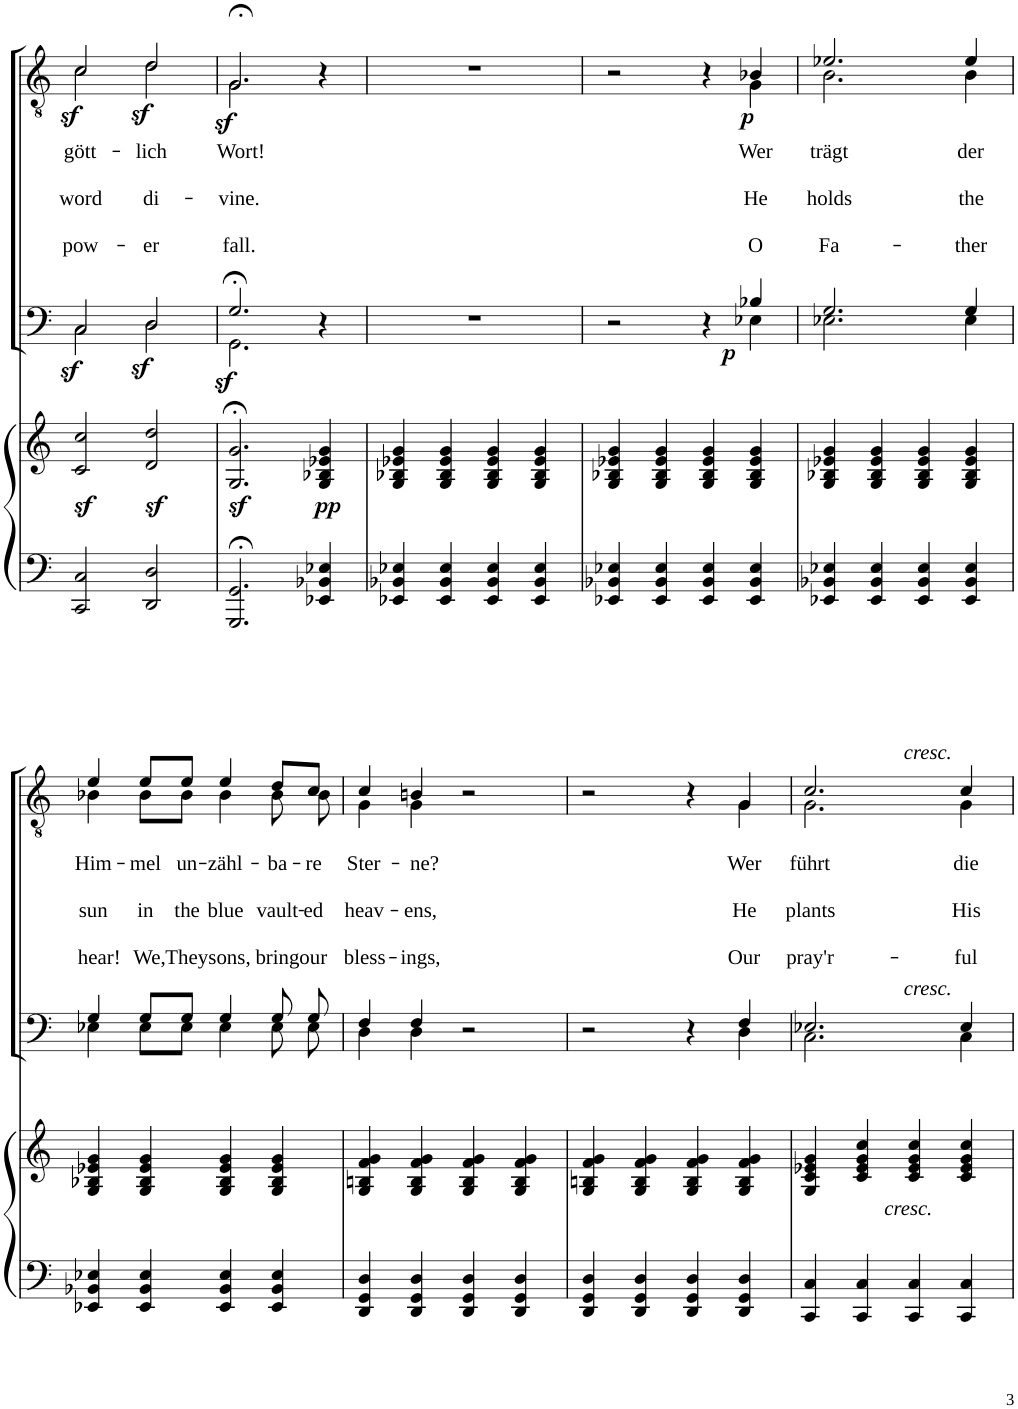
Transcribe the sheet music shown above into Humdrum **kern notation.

**kern	**kern	**dynam	**kern	**dynam	**kern	**text	**text	**text	**dynam
*part4	*part3	*part3	*part2	*part2	*part1	*part1	*part1	*part1	*part1
*staff4	*staff3	*staff3	*staff2	*staff2	*staff1	*staff1	*staff1	*staff1	*staff1
*I"Piano	*I"Piano	*	*I"Piano	*	*I"Piano	*	*	*	*
*I'Pno	*I'Pno	*	*I'Pno	*	*I'Pno	*	*	*	*
!!LO:PB:g=z
*clefF4	*clefG2	*	*clefF4	*	*clefGv2	*	*	*	*
*k[]	*k[]	*	*k[]	*	*k[]	*	*	*	*
*M2/2	*M2/2	*	*M2/2	*	*M2/2	*	*	*	*
*met(c|)	*met(c|)	*	*met(c|)	*	*met(c|)	*	*	*	*
=18	=18	=18	=18	=18	=18	=18	=18	=18	=18
*	*	*	*^	*	*	*	*	*	*
!	!	!	!	!	!LO:DY:b	!	!LO:LY:b	!LO:LY:b	!LO:LY:b	!LO:DY:b
*	*	*	*	*	*	*^	*	*	*	*
2CC/ 2C/	2c/z< 2cc/z<	.	2C/	2C\	sf	2c/	2c\	gött-	word	pow-	sf
!	!	!	!	!	!LO:DY:b	!	!	!LO:LY:b	!LO:LY:b	!LO:LY:b	!LO:DY:b
2DD/ 2D/	2d/z< 2dd/z<	.	2D/	2D\	sf	2d/	2d\	-lich	di-	-er	sf
=19	=19	=19	=19	=19	=19	=19	=19	=19	=19	=19	=19
!	!	!	!	!	!LO:DY:b	!	!	!LO:LY:b	!LO:LY:b	!LO:LY:b	!LO:DY:b
2.GGG/;< 2.GG/;<	2.G/z<;< 2.g/z<;<	.	2.G;</	2.GG\	sf	2.G;</	2.G\	Wort!	-vine.	fall.	sf
!	!	!LO:DY:b	!	!	!	!	!	!	!	!	!
4EE-X/ 4BB-X/ 4E-X/	4G/ 4B-X/ 4e-X/ 4g/	pp	4r	4ryy	.	4r	4ryy	.	.	.	.
*	*	*	*v	*v	*	*	*	*	*	*	*
*	*	*	*	*	*v	*v	*	*	*	*
=20	=20	=20	=20	=20	=20	=20	=20	=20	=20
4EE-X/ 4BB-X/ 4E-X/	4G/ 4B-X/ 4e-X/ 4g/	.	1r	.	1r	.	.	.	.
4EE-/ 4BB-/ 4E-/	4G/ 4B-/ 4e-/ 4g/	.	.	.	.	.	.	.	.
4EE-/ 4BB-/ 4E-/	4G/ 4B-/ 4e-/ 4g/	.	.	.	.	.	.	.	.
4EE-/ 4BB-/ 4E-/	4G/ 4B-/ 4e-/ 4g/	.	.	.	.	.	.	.	.
=21	=21	=21	=21	=21	=21	=21	=21	=21	=21
*	*	*	*^	*	*^	*	*	*	*
4EE-X/ 4BB-X/ 4E-X/	4G/ 4B-X/ 4e-X/ 4g/	.	2r	2.ryy	.	2r	2.ryy	.	.	.	.
4EE-/ 4BB-/ 4E-/	4G/ 4B-/ 4e-/ 4g/	.	.	.	.	.	.	.	.	.	.
4EE-/ 4BB-/ 4E-/	4G/ 4B-/ 4e-/ 4g/	.	4r	.	.	4r	.	.	.	.	.
!	!	!	!	!	!LO:DY:b	!	!	!LO:LY:b	!LO:LY:b	!LO:LY:b	!LO:DY:b
4EE-/ 4BB-/ 4E-/	4G/ 4B-/ 4e-/ 4g/	.	4B-X/	4E-X\	p	4B-X/	4G\	Wer	He	O	p
=22	=22	=22	=22	=22	=22	=22	=22	=22	=22	=22	=22
!	!	!	!	!	!	!	!	!LO:LY:b	!LO:LY:b	!LO:LY:b	!
4EE-X/ 4BB-X/ 4E-X/	4G/ 4B-X/ 4e-X/ 4g/	.	2.G/	2.E-X\	.	2.e-X/	2.B\	trägt	holds	Fa-	.
4EE-/ 4BB-/ 4E-/	4G/ 4B-/ 4e-/ 4g/	.	.	.	.	.	.	.	.	.	.
4EE-/ 4BB-/ 4E-/	4G/ 4B-/ 4e-/ 4g/	.	.	.	.	.	.	.	.	.	.
!	!	!	!	!	!	!	!	!LO:LY:b	!LO:LY:b	!LO:LY:b	!
4EE-/ 4BB-/ 4E-/	4G/ 4B-/ 4e-/ 4g/	.	4G/	4E-\	.	4e-/	4B\	der	the	-ther	.
!!LO:LB:g=z	!!
=23	=23	=23	=23	=23	=23	=23	=23	=23	=23	=23	=23
!	!	!	!	!	!	!	!	!LO:LY:b	!LO:LY:b	!LO:LY:b	!
4EE-X/ 4BB-X/ 4E-X/	4G/ 4B-X/ 4e-X/ 4g/	.	4G/	4E-X\	.	4e/	4B-X\	Him-	sun	hear!	.
!	!	!	!	!	!	!	!	!LO:LY:b	!LO:LY:b	!LO:LY:b	!
4EE-/ 4BB-/ 4E-/	4G/ 4B-/ 4e-/ 4g/	.	8G/L	8E-\L	.	8e/L	8B-\L	-mel	in	We,	.
!	!	!	!	!	!	!	!	!LO:LY:b	!LO:LY:b	!LO:LY:b	!
.	.	.	8G/J	8E-\J	.	8e/J	8B-\J	un-	the	They	.
!	!	!	!	!	!	!	!	!LO:LY:b	!LO:LY:b	!LO:LY:b	!
4EE-/ 4BB-/ 4E-/	4G/ 4B-/ 4e-/ 4g/	.	4G/	4E-\	.	4e/	4B-\	-zähl-	blue	sons,	.
!	!	!	!	!	!	!	!	!LO:LY:b	!LO:LY:b	!LO:LY:b	!
4EE-/ 4BB-/ 4E-/	4G/ 4B-/ 4e-/ 4g/	.	8G/	8E-\	.	8d/L	8B-\	-ba-	vault-	bring	.
!	!	!	!	!	!	!	!	!LO:LY:b	!LO:LY:b	!LO:LY:b	!
.	.	.	8G/	8E-\	.	8c/J	8B-\	-re	-ed	our	.
=24	=24	=24	=24	=24	=24	=24	=24	=24	=24	=24	=24
!	!	!	!	!	!	!	!	!LO:LY:b	!LO:LY:b	!LO:LY:b	!
4DD/ 4GG/ 4D/	4G/ 4Bn/ 4f/ 4g/	.	4F/	4D\	.	4c/	4G\	Ster-	heav-	bless-	.
!	!	!	!	!	!	!	!	!LO:LY:b	!LO:LY:b	!LO:LY:b	!
4DD/ 4GG/ 4D/	4G/ 4B/ 4f/ 4g/	.	4F/	4D\	.	4Bn/	4G\	-ne?	-ens,	-ings,	.
4DD/ 4GG/ 4D/	4G/ 4B/ 4f/ 4g/	.	2r	2ryy	.	2r	2ryy	.	.	.	.
4DD/ 4GG/ 4D/	4G/ 4B/ 4f/ 4g/	.	.	.	.	.	.	.	.	.	.
=25	=25	=25	=25	=25	=25	=25	=25	=25	=25	=25	=25
4DD/ 4GG/ 4D/	4G/ 4Bn/ 4f/ 4g/	.	2r	2.ryy	.	2r	2.ryy	.	.	.	.
4DD/ 4GG/ 4D/	4G/ 4B/ 4f/ 4g/	.	.	.	.	.	.	.	.	.	.
4DD/ 4GG/ 4D/	4G/ 4B/ 4f/ 4g/	.	4r	.	.	4r	.	.	.	.	.
!	!	!	!	!	!	!	!	!LO:LY:b	!LO:LY:b	!LO:LY:b	!
4DD/ 4GG/ 4D/	4G/ 4B/ 4f/ 4g/	.	4F/	4D\	.	4G/	4G\	Wer	He	Our	.
=26	=26	=26	=26	=26	=26	=26	=26	=26	=26	=26	=26
!	!	!	!	!	!	!	!	!LO:LY:b	!LO:LY:b	!LO:LY:b	!
4CC/ 4C/	4G/ 4c/ 4e-X/ 4g/	.	2.E-X/	2.C\	.	2.c/	2.G\	führt	plants	pray'r-	.
4CC/ 4C/	4c/ 4e-/ 4g/ 4cc/	.	.	.	.	.	.	.	.	.	.
!	!LO:TX:b:i:t=cresc.	!	!	!	!	!	!	!	!	!	!
4CC/ 4C/	4c/ 4e-/ 4g/ 4cc/	.	.	.	.	.	.	.	.	.	.
!	!	!	!	!	!	!LO:TX:a:i:t=cresc.	!	!	!	!	!
!	!	!	!LO:TX:a:i:t=cresc.	!	!	!	!	!	!	!	!
!	!	!	!	!	!	!	!	!LO:LY:b	!LO:LY:b	!LO:LY:b	!
4CC/ 4C/	4c/ 4e-/ 4g/ 4cc/	.	4E-/	4C\	.	4c/	4G\	die	His	-ful	.
*	*	*	*v	*v	*	*	*	*	*	*	*
*	*	*	*	*	*v	*v	*	*	*	*
=	=	=	=	=	=	=	=	=	=
*-	*-	*-	*-	*-	*-	*-	*-	*-	*-
